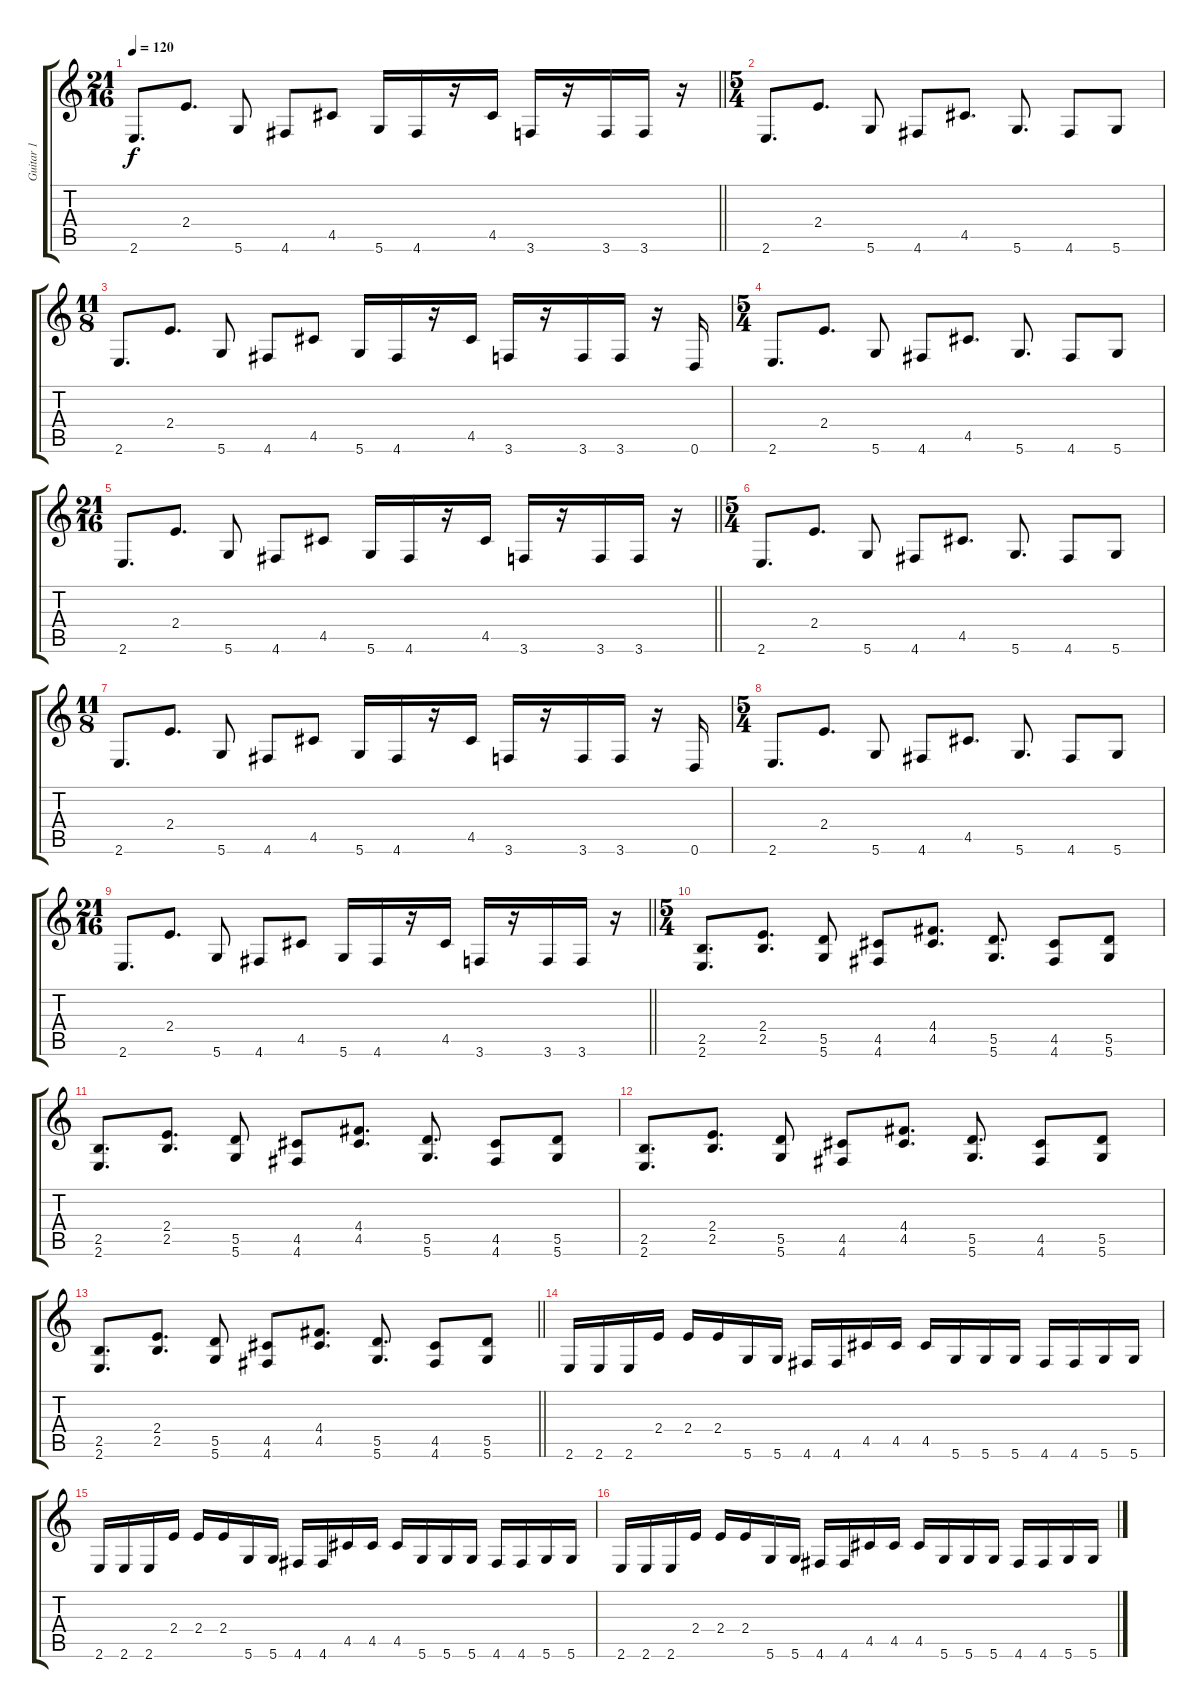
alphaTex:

\track ("Guitar 1" "Guitar 1") {instrument distortionguitar}
\staff {score tabs}
\tuning (E4 B3 G3 D3 A2 D2) {hide}
\ts (21 16)
\tempo 120
\clef g2
\barLineRight lightlight
\ks c
2.6.8{d dy f} 2.4.8{d} 5.6.8 4.6.8 4.5.8 5.6.16 4.6.16 r.16 4.5.16 3.6.16 r.16 3.6.16 3.6.16 r.16 |
\ts (5 4)
2.6.8{d} 2.4.8{d} 5.6.8 4.6.8 4.5.8{d} 5.6.8{d} 4.6.8 5.6.8 |
\ts (11 8)
2.6.8{d} 2.4.8{d} 5.6.8 4.6.8 4.5.8 5.6.16 4.6.16 r.16 4.5.16 3.6.16 r.16 3.6.16 3.6.16 r.16 0.6.16 |
\ts (5 4)
2.6.8{d} 2.4.8{d} 5.6.8 4.6.8 4.5.8{d} 5.6.8{d} 4.6.8 5.6.8 |
\ts (21 16)
\barLineRight lightlight
2.6.8{d} 2.4.8{d} 5.6.8 4.6.8 4.5.8 5.6.16 4.6.16 r.16 4.5.16 3.6.16 r.16 3.6.16 3.6.16 r.16 |
\ts (5 4)
2.6.8{d} 2.4.8{d} 5.6.8 4.6.8 4.5.8{d} 5.6.8{d} 4.6.8 5.6.8 |
\ts (11 8)
2.6.8{d} 2.4.8{d} 5.6.8 4.6.8 4.5.8 5.6.16 4.6.16 r.16 4.5.16 3.6.16 r.16 3.6.16 3.6.16 r.16 0.6.16 |
\ts (5 4)
2.6.8{d} 2.4.8{d} 5.6.8 4.6.8 4.5.8{d} 5.6.8{d} 4.6.8 5.6.8 |
\ts (21 16)
\barLineRight lightlight
2.6.8{d} 2.4.8{d} 5.6.8 4.6.8 4.5.8 5.6.16 4.6.16 r.16 4.5.16 3.6.16 r.16 3.6.16 3.6.16 r.16 |
\ts (5 4)
\section ("" "")
(2.5 2.6).8{d} (2.4 2.5).8{d} (5.5 5.6).8 (4.5 4.6).8 (4.4 4.5).8{d} (5.5 5.6).8{d} (4.5 4.6).8 (5.5 5.6).8 |
(2.5 2.6).8{d} (2.4 2.5).8{d} (5.5 5.6).8 (4.5 4.6).8 (4.4 4.5).8{d} (5.5 5.6).8{d} (4.5 4.6).8 (5.5 5.6).8 |
(2.5 2.6).8{d} (2.4 2.5).8{d} (5.5 5.6).8 (4.5 4.6).8 (4.4 4.5).8{d} (5.5 5.6).8{d} (4.5 4.6).8 (5.5 5.6).8 |
\barLineRight lightlight
(2.5 2.6).8{d} (2.4 2.5).8{d} (5.5 5.6).8 (4.5 4.6).8 (4.4 4.5).8{d} (5.5 5.6).8{d} (4.5 4.6).8 (5.5 5.6).8 |
\section ("" "")
2.6.16 2.6.16 2.6.16 2.4.16 2.4.16 2.4.16 5.6.16 5.6.16 4.6.16 4.6.16 4.5.16 4.5.16 4.5.16 5.6.16 5.6.16 5.6.16 4.6.16 4.6.16 5.6.16 5.6.16 |
2.6.16 2.6.16 2.6.16 2.4.16 2.4.16 2.4.16 5.6.16 5.6.16 4.6.16 4.6.16 4.5.16 4.5.16 4.5.16 5.6.16 5.6.16 5.6.16 4.6.16 4.6.16 5.6.16 5.6.16 |
2.6.16 2.6.16 2.6.16 2.4.16 2.4.16 2.4.16 5.6.16 5.6.16 4.6.16 4.6.16 4.5.16 4.5.16 4.5.16 5.6.16 5.6.16 5.6.16 4.6.16 4.6.16 5.6.16 5.6.16
